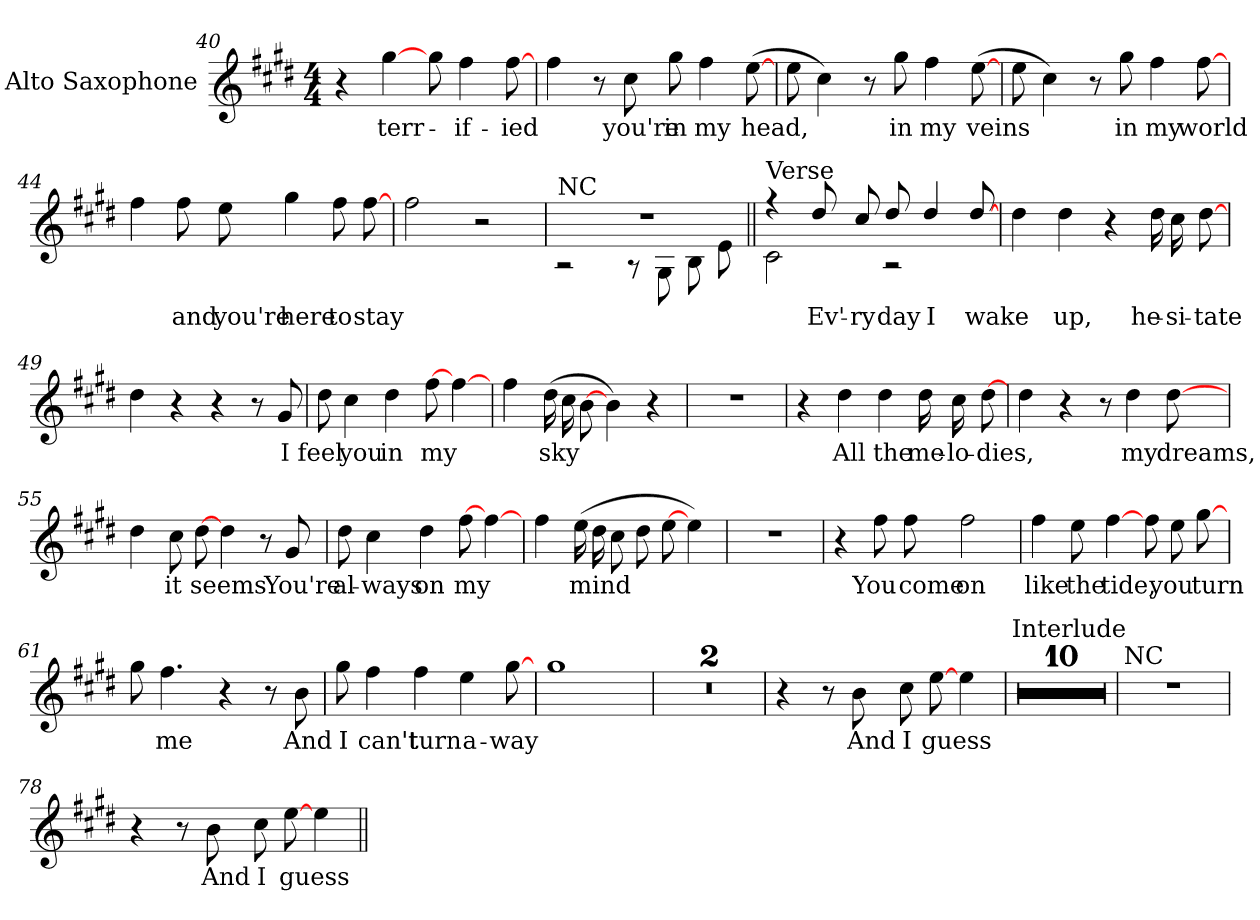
**kern	**text
*part1	*part1
*staff1	*staff1
*I"Alto Saxophone	*
*I'A. Sax.	*
*clefG2	*
*k[f#c#g#d#]	*
*c#:	*
*M4/4	*
=40	=40
4r	.
[4gg#	-terr-
8gg#L	.
4ff#	-if-
[8ff#	-ied
=41	=41
4ff#	.
8r	.
8cc#	-you're
8gg#L	-in
4ff#	-my
([8ee	-head,
!!LO:LB:g=z
=42	=42
8eeL	.
4cc#)	.
8r	.
8gg#L	-in
4ff#	-my
([8ee	-veins
=43	=43
8eeL	.
4cc#)	.
8r	.
8gg#L	-in
4ff#	-my
[8ff#	-world
=44	=44
4ff#	.
8ff#L	-and
8ee	-you're
4gg#	-here
8ff#L	-to
[8ff#	-stay
=45	=45
2ff#	.
2r	.
=46	=46
*^	*
!LO:TX:a:t=NC	!	!
1r	2r	.
.	8r	.
.	8G#	.
.	8BL	.
.	8e	.
!!LO:PB:g=z	!!
=47||	=47||	=47||
!LO:TX:a:t=Verse	!	!
4r	2c#	.
8dd#L	.	-Ev'-
8cc#	.	-ry
8dd#L	2r	-day
4dd#	.	-I
[8dd#	.	-wake
*v	*v	*
=48	=48
4dd#	.
4dd#	-up,
4r	.
16dd#LL	-he-
16cc#	-si-
[8dd#	-tate
=49	=49
4dd#	.
4r	.
4r	.
8r	.
8g#	-I
=50	=50
8dd#L	-feel
4cc#	-you
4dd#	-in
[8ff#	-my
[4ff#	.
=51	=51
4ff#	.
(16dd#LL	-sky
16cc#	.
[8b	.
4b)	.
4r	.
=52	=52
1r	.
!!LO:LB:g=z
=53	=53
4r	.
4dd#	-All
4dd#	-the
16dd#LL	-me-
16cc#	-lo-
[8dd#	-dies,
=54	=54
4dd#	.
4r	.
8r	.
4dd#	-my
[8dd#	-dreams,
=55	=55
4dd#	.
8cc#L	-it
[8dd#	-seems
4dd#	.
8r	.
8g#	-You're
=56	=56
8dd#L	-al-
4cc#	-ways
4dd#	-on
[8ff#	-my
[4ff#	.
=57	=57
4ff#	.
(16eeLL	-mind
16dd#	.
8cc#	.
8dd#L	.
[8ee	.
4ee)	.
=58	=58
1r	.
!!LO:LB:g=z
=59	=59
4r	.
8ff#L	-You
8ff#	-come
2ff#	-on
=60	=60
4ff#	-like
8eeL	-the
[4ff#	-tide,
8ff#	.
8ee	-you
[8gg#	-turn
=61	=61
8gg#L	.
4.ff#	-me
4r	.
8r	.
8b	-And
=62	=62
8gg#L	-I
4ff#	-can't
4ff#	-turn
4ee	-a-
[8gg#	-way
=63	=63
1gg#	.
=64	=64
1r	.
!!LO:LB:g=z
=65	=65
1r	.
=66	=66
4r	.
8r	.
8b	-And
8cc#L	-I
[8ee	-guess
4ee	.
!!LO:LB:g=z
=67	=67
!LO:TX:a:t=Interlude	!
1r	.
=68	=68
1r	.
=69	=69
1r	.
=70	=70
1r	.
!!LO:LB:g=z
=71	=71
1r	.
=72	=72
1r	.
=73	=73
1r	.
=74	=74
1r	.
!!LO:LB:g=z
=75	=75
1r	.
=76	=76
1r	.
!!LO:LB:g=z
=77	=77
!LO:TX:a:t=NC	!
1r	.
=78	=78
4r	.
8r	.
8b	-And
8cc#L	-I
[8ee	-guess
4ee	.
=||	=||
*-	*-
